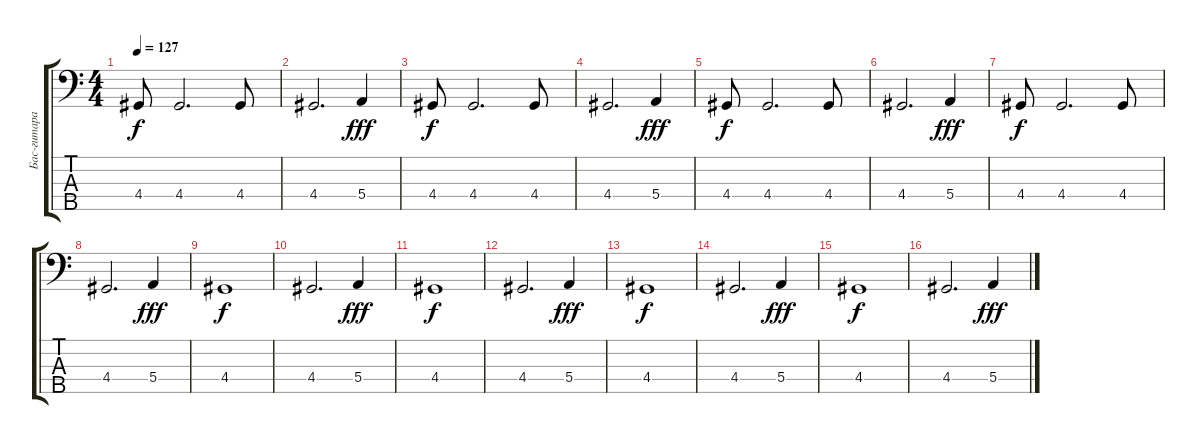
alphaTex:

\track ("Бас-гитара" "Бас-гитара") {instrument electricbassfinger}
\staff {score tabs}
\tuning (G2 D2 A1 E1 B0) {hide}
\ts (4 4)
\tempo 127
\clef f4
\ks c
4.4.8{dy f} 4.4.2{d} 4.4.8 |
4.4.2{d} 5.4.4{dy fff} |
4.4.8{dy f} 4.4.2{d} 4.4.8 |
4.4.2{d} 5.4.4{dy fff} |
4.4.8{dy f} 4.4.2{d} 4.4.8 |
4.4.2{d} 5.4.4{dy fff} |
4.4.8{dy f} 4.4.2{d} 4.4.8 |
4.4.2{d} 5.4.4{dy fff} |
4.4.1{dy f} |
4.4.2{d} 5.4.4{dy fff} |
4.4.1{dy f} |
4.4.2{d} 5.4.4{dy fff} |
4.4.1{dy f} |
4.4.2{d} 5.4.4{dy fff} |
4.4.1{dy f} |
4.4.2{d} 5.4.4{dy fff}
